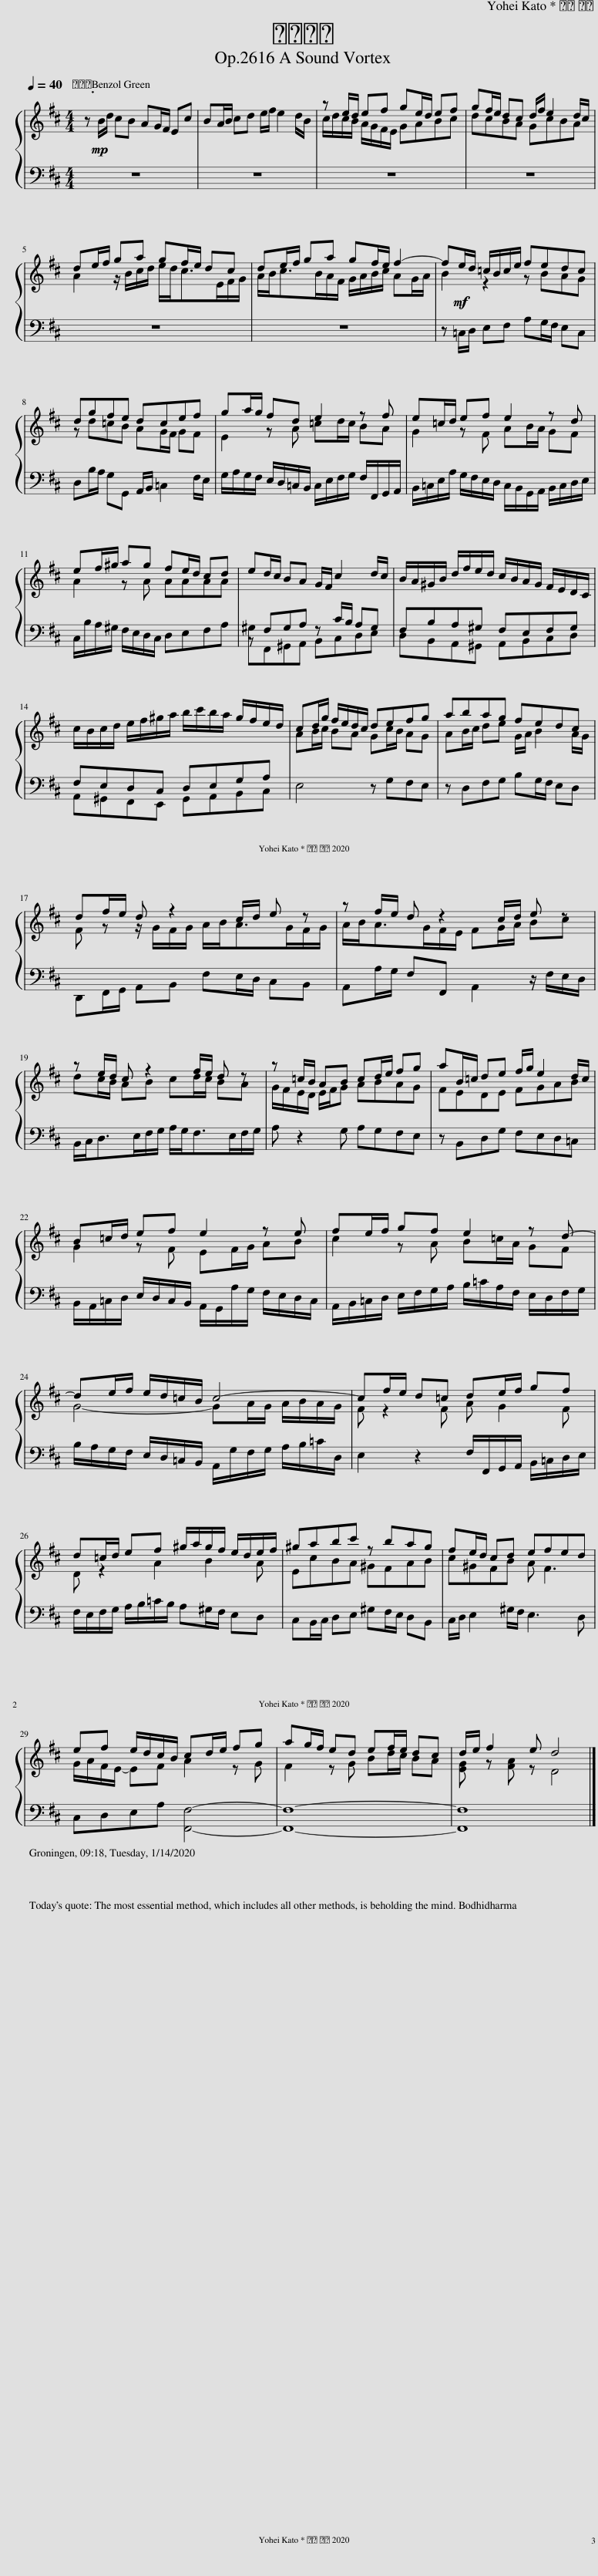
X:1
%%score { ( 1 3 ) | ( 2 4 ) }
L:1/8
Q:1/4=40
M:4/4
I:linebreak $
K:D
V:1 treble
V:3 treble
V:2 bass
V:4 bass
V:1
 z!mp! B/d/ cB AG/F/ Ec | BA/B/ cd e/f/ e2 d/B/ | c/d/c/B/ A/G/F/E/ GABc | dcBA GcBA |$ A2 z/ B/c/d/ e/d<cE/F/G/ | %5
 A/B<cB/A/F/ G/A/B/c/ AG/A/ | B2 z2 z BAG |$ z d=cB AG/F/ GF | E2 z A =cd/c/ BA | G2 z F AB/A/ GF |$ %10
 A2 z A AAAA | ed/c/ BA G/F/ c2 d/c/ | B/A/^G/B/ d/f/e/d/ c/B/A/G/ F/E/D/C/ |$ c/B/c/d/ e/f/^g/a/ b/c'/b/a/ g/f/e/d/ | AB/c/ BA Gc/B/ AG | %15
 AB/c/ de G/A/ B2 A/G/ |$ F z z/ G/F/G/ A/B<AG/F/G/ | A/B<AG/F/E/ FG/A/ Bc |$ dc/B/ AB cd/c/ BA | G/F/E/D/ E/F/G ABAG | %20
 FEDE FGAB |$ G2 z F EF/G/ AB | c2 z A B=c/A/ GF |$ G4- GA/G/ A/B/A/G/ | F z2 F A G2 F |$ %25
 D z2 A2 B2 A | EcBA ^GFAB | c^GFB A F3 |$ G/A/F/E/- EF A2 z G | F2 z G Bd/c/ BA | %30
 [EG] z [FA] z D4 |] %31
V:2
 z8 | z8 | z8 | z8 |$ z8 | %5
 z8 | z =C,/D,/ E,F, A,G,/F,/ E,C, |$ D,B,/A,/ G,G,, A,,/B,,/ =C,2 F,/E,/ | G,/A,/G,/F,/ E,/D,/=C,/B,,/ C,/E,/F,/G,/ F,/F,,/G,,/A,,/ | B,,/=C,/E,/A,/ G,/F,/E,/D,/ C,/B,,/G,,/A,,/ B,,/C,/D,/E,/ |$ %10
 C,/B,/A,/^G,/ F,/E,/D,/C,/ D,E,F,A, | ^G,F,,^G,,A,, B,,C,D,E, | D,B,,A,,^G,, A,,B,,C,D, |$ A,,^G,,F,,E,, G,,A,,B,,C, | E,4 z G,F,E, | %15
 z D,F,G, B,G,/F,/ E,D, |$ D,,F,,/G,,/ A,,B,, F,E,/D,/ C,B,, | A,,A,/G,/ F,F,, A,,2 z/ F,/E,/D,/ |$ B,,/C,<D,E,/F,/G,/ A,/G,<F,E,/F,/G,/ | A, z2 G, A,G,F,E, | %20
 z B,,D,G, F,E,D,=C, |$ B,,/A,,/=C,/D,/ E,/D,/C,/B,,/ A,,/G,,/A,/G,/ F,/E,/D,/C,/ | A,,/B,,/=C,/D,/ E,/F,/G,/A,/ B,/=C/A,/F,/ E,/D,/F,/G,/ |$ B,/A,/G,/F,/ E,/D,/=C,/B,,/ A,,/G,/F,/G,/ A,/B,/=C/D,/ | E,2 z2 F,/F,,/G,,/A,,/ B,,/=C,/D,/E,/ |$ %25
 F,/E,/F,/G,/ A,/B,/=C/B,/ A,^G,/F,/ E,D, | C,B,,/C,/ D,E, ^G,F,/E,/ D,B,, | C,/D,/ E,2 ^G,/F,/ E,3 D, |$ C,D,E,A, [F,,F,]4- | [F,,F,]8- | %30
 [F,,F,]8 |] %31
V:3
 x8 | x8 | z e/d/ ef ge/d/ ef | gf/e/ dc d/f/ e2 d/c/ |$ de/f/ ga gf/e/ dc | %5
 de/f/ ga gf/e/ f2- | f!mf!e/d/ =c/B/c/e/ fedc |$ dgfe d=cef | ga/g/ fd e2 z f | e=c/d/ ef e2 z d |$ %10
 ef/^g/ ag fe/d/ cd | x8 | x8 |$ x8 | cd/g/ f/e/d/c/ defg | %15
 abag fedc |$ df/e/ d z2 c/d/ e z | z f/e/ d z2 c/d/ e z |$ z e/d/ c z2 f/e/ d z | z =c/B/ AB cd/e/ fg | %20
 aB/=c/ de f/g/ e2 d/c/ |$ B=c/d/ ef e2 z e | fe/f/ gf e2 z d- |$ de/f/ e/d/=c/B/ c4- | cf/e/ d=c de/f/ gf |$ %25
 d=c/d/ ef ^g/a/g/f/ e/d/e/f/ | ^gabc' z bag | fe/d/ cd efed |$ ef e/d/c/B/ cd/e/ fg | ag/f/ ed ef/e/ dc | %30
 d/e/ f2 e d4 |] %31
V:4
 x8 | x8 | x8 | x8 |$ x8 | %5
 x8 | x8 |$ x8 | x8 | x8 |$ %10
 x8 | z F,^G,A, z C/B,/ A,G, | F,B,A,^G, F,E,F,G, |$ F,E,D,C, D,E,G,A, | x8 | %15
 x8 |$ x8 | x8 |$ x8 | x8 | %20
 x8 |$ x8 | x8 |$ x8 | x8 |$ %25
 x8 | x8 | x8 |$ x8 | x8 | %30
 x8 |] %31
